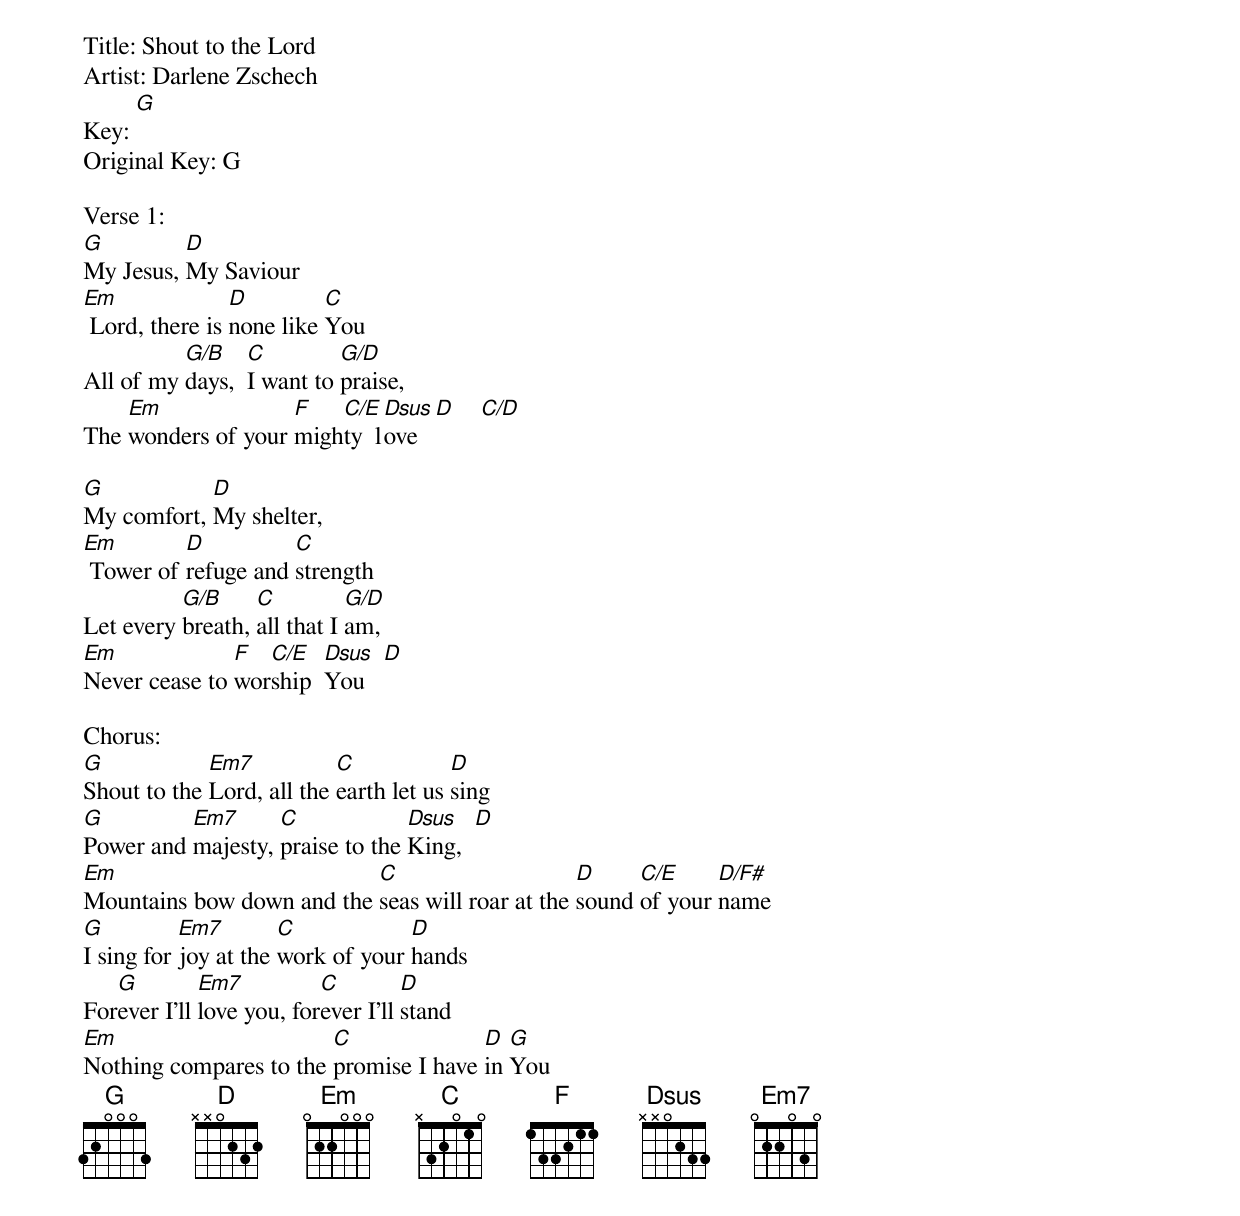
Title: Shout to the Lord
Artist: Darlene Zschech
Key: [G]
Original Key: G

Verse 1:
[G]My Jesus, [D]My Saviour
[Em] Lord, there is [D]none like [C]You
All of my [G/B]days,  [C]I want to [G/D]praise,
The [Em]wonders of your [F]migh[C/E]ty  l[Dsus]ove  [D]    [C/D]

[G]My comfort, [D]My shelter,
[Em] Tower of [D]refuge and [C]strength
Let every [G/B]breath, [C]all that I [G/D]am,
[Em]Never cease to [F]wor[C/E]ship  [Dsus]You   [D]

Chorus:
[G]Shout to the [Em7]Lord, all the [C]earth let us [D]sing
[G]Power and [Em7]majesty, [C]praise to the [Dsus]King,  [D]
[Em]Mountains bow down and the [C]seas will roar at the [D]sound [C/E]of your [D/F#]name
[G]I sing for [Em7]joy at the [C]work of your [D]hands
For[G]ever I'll [Em7]love you, for[C]ever I'll [D]stand
[Em]Nothing compares to the [C]promise I have [D]in [G]You
